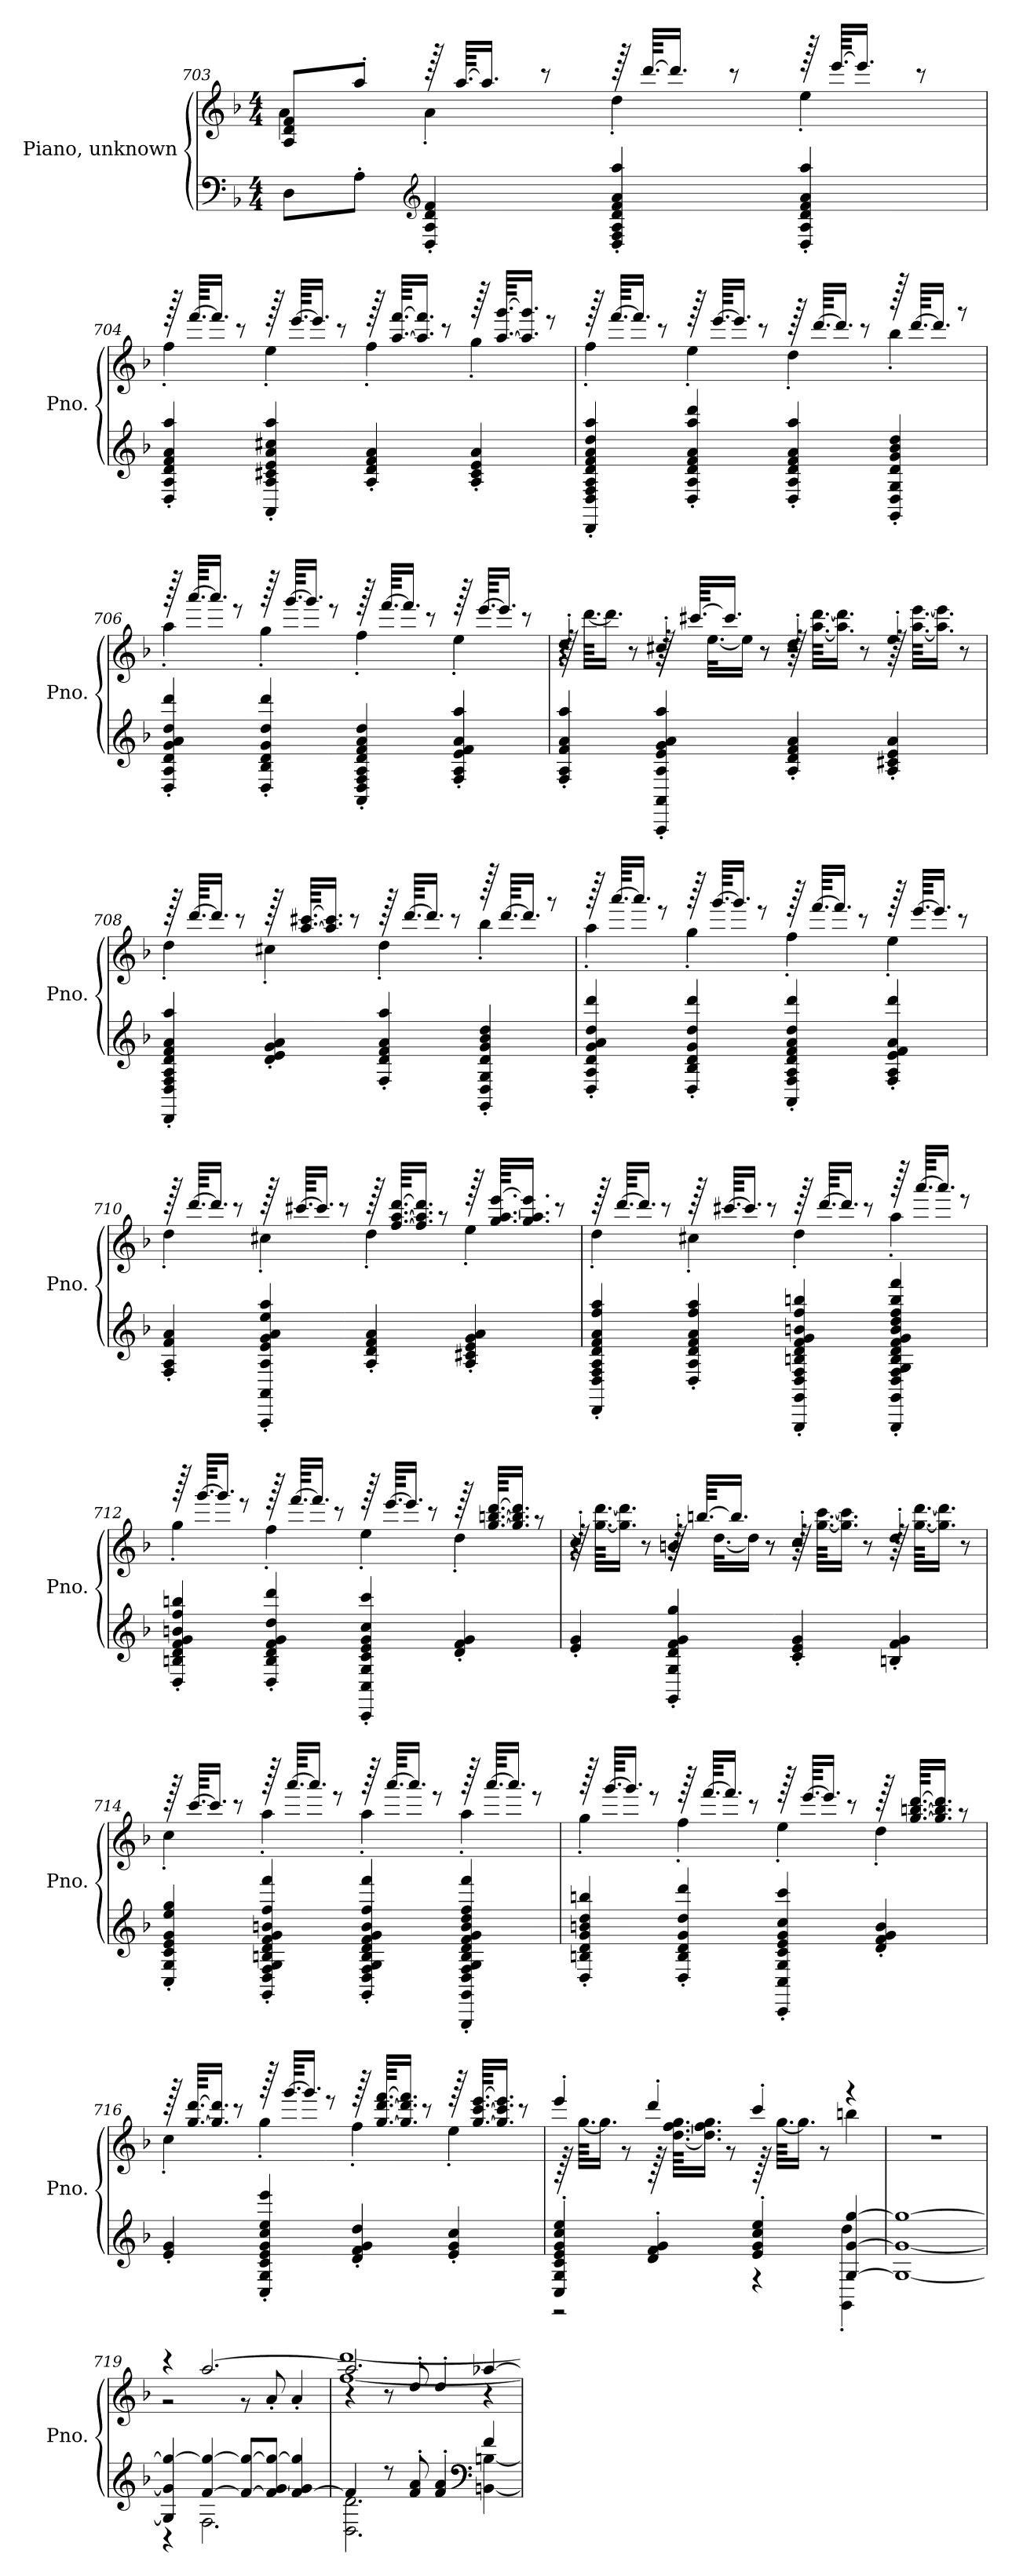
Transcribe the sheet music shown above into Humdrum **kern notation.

**kern	**kern
*part1	*part1
*staff2	*staff1
*I"Piano, unknown	*
*I'Pno.	*
!!LO:LB:g=z
*clefF4	*clefG2
*k[b-]	*k[b-]
*M4/4	*M4/4
=703	=703
*	*^
8D\L	8A/ 8d/ 8f/L	4a\
8A'\J	8aa'/J	.
*clefG2	*	*
4D/' 4A/' 4d/' 4f/'	128r	4a'\
.	[64.aa/KKLL	.
.	16.aa/JJ]	.
.	8r	.
4D/' 4F/' 4A/' 4d/' 4f/' 4a/' 4aa/'	128r	4dd'\
.	[64.ddd/KKLL	.
.	16.ddd/JJ]	.
.	8r	.
4D/' 4A/' 4d/' 4f/' 4a/' 4aa/'	128r	4ee'\
.	[64.eee/KKLL	.
.	16.eee/JJ]	.
.	8r	.
=704	=704	=704
4D/' 4A/' 4d/' 4f/' 4a/' 4aa/'	128r	4ff'\
.	[64.fff/KKLL	.
.	16.fff/JJ]	.
.	8r	.
4AA/' 4A/' 4c#X/' 4e/' 4a/' 4cc#X/' 4aa/'	128r	4ee'\
.	[64.eee/KKLL	.
.	16.eee/JJ]	.
.	8r	.
4A/' 4d/' 4f/' 4a/'	128r	4ff'\
.	[64.aa/ [64.fff/KKLL	.
.	16.aa/] 16.fff/]JJ	.
.	8r	.
4A/' 4c#/' 4e/' 4a/'	128r	4gg'\
.	[64.aa/ [64.ggg/KKLL	.
.	16.aa/] 16.ggg/]JJ	.
.	8r	.
!!LO:PB:g=z	!!
=705	=705	=705
4DD/' 4D/' 4F/' 4A/' 4d/' 4f/' 4a/' 4dd/' 4aa/'	128r	4ff'\
.	[64.fff/KKLL	.
.	16.fff/JJ]	.
.	8r	.
4D/' 4A/' 4d/' 4f/' 4a/' 4aa/' 4ddd/'	128r	4ee'\
.	[64.eee/KKLL	.
.	16.eee/JJ]	.
.	8r	.
4D/' 4A/' 4d/' 4f/' 4a/' 4aa/'	128r	4dd'\
.	[64.ddd/KKLL	.
.	16.ddd/JJ]	.
.	8r	.
4GG/' 4D/' 4G/' 4d/' 4g/' 4b-/' 4dd/'	128r	4bb-'\
.	[64.ddd/KKLL	.
.	16.ddd/JJ]	.
.	8r	.
=706	=706	=706
4D/' 4A/' 4d/' 4g/' 4a/' 4dd/' 4ddd/'	128r	4aa'\
.	[64.aaa/KKLL	.
.	16.aaa/JJ]	.
.	8r	.
4D/' 4B-/' 4d/' 4g/' 4dd/' 4ddd/'	128r	4gg'\
.	[64.ggg/KKLL	.
.	16.ggg/JJ]	.
.	8r	.
4AA/' 4D/' 4F/' 4A/' 4d/' 4f/' 4a/' 4dd/'	128r	4ff'\
.	[64.fff/KKLL	.
.	16.fff/JJ]	.
.	8r	.
4F/' 4A/' 4e/' 4f/' 4a/' 4aa/'	128r	4ee'\
.	[64.eee/KKLL	.
.	16.eee/JJ]	.
.	8r	.
!!LO:LB:g=z
=707	=707	=707
*	*	*^
4F/' 4A/' 4f/' 4a/' 4aa/'	4r	128r	4dd'/
.	.	[64.ddd\KKLL	.
.	.	16.ddd\JJ]	.
.	.	8r	.
4AAA/' 4AA/' 4A/' 4e/' 4g/' 4a/' 4aa/'	128r	64r	4cc#X'/
.	[64.ccc#X/KKLL	.	.
.	.	[32.ee\KLL	.
.	16.ccc#/JJ]	.	.
.	.	16ee\JJ]	.
.	8r	8r	.
4A/' 4d/' 4f/' 4a/'	2r	128r	4dd'/
.	.	[64.aa\ [64.ddd\KKLL	.
.	.	16.aa\] 16.ddd\]JJ	.
.	.	8r	.
4A/' 4c#X/' 4e/' 4a/'	.	128r	4ee'/
.	.	[64.aa\ [64.eee\KKLL	.
.	.	16.aa\] 16.eee\]JJ	.
.	.	8r	.
*	*	*v	*v
!!LO:LB:g=z
=708	=708	=708
4DD/' 4D/' 4F/' 4A/' 4d/' 4f/' 4a/' 4aa/'	128r	4dd'\
.	[64.ddd/KKLL	.
.	16.ddd/JJ]	.
.	8r	.
4d/' 4e/' 4g/' 4a/'	128r	4cc#X'\
.	[64.aa/ [64.ccc#X/KKLL	.
.	16.aa/] 16.ccc#/]JJ	.
.	8r	.
4F/' 4d/' 4f/' 4a/' 4aa/'	128r	4dd'\
.	[64.ddd/KKLL	.
.	16.ddd/JJ]	.
.	8r	.
4GG/' 4D/' 4G/' 4d/' 4g/' 4b-/' 4dd/'	128r	4bb-'\
.	[64.ddd/KKLL	.
.	16.ddd/JJ]	.
.	8r	.
=709	=709	=709
4D/' 4A/' 4d/' 4g/' 4a/' 4dd/' 4ddd/'	128r	4aa'\
.	[64.aaa/KKLL	.
.	16.aaa/JJ]	.
.	8r	.
4D/' 4B-/' 4d/' 4g/' 4dd/' 4ddd/'	128r	4gg'\
.	[64.ggg/KKLL	.
.	16.ggg/JJ]	.
.	8r	.
4AA/' 4F/' 4A/' 4d/' 4f/' 4a/' 4dd/' 4ddd/'	128r	4ff'\
.	[64.fff/KKLL	.
.	16.fff/JJ]	.
.	8r	.
4F/' 4A/' 4e/' 4f/' 4a/' 4ddd/'	128r	4ee'\
.	[64.eee/KKLL	.
.	16.eee/JJ]	.
.	8r	.
!!LO:LB:g=z	!!
=710	=710	=710
4F/' 4A/' 4f/' 4a/'	128r	4dd'\
.	[64.ddd/KKLL	.
.	16.ddd/JJ]	.
.	8r	.
4AAA/' 4AA/' 4A/' 4e/' 4g/' 4a/' 4ee/' 4aa/'	128r	4cc#X'\
.	[64.ccc#X/KKLL	.
.	16.ccc#/JJ]	.
.	8r	.
4A/' 4d/' 4f/' 4a/'	128r	4dd'\
.	[64.ff/ [64.aa/ [64.ddd/KKLL	.
.	16.ff/] 16.aa/] 16.ddd/]JJ	.
.	8r	.
4A/' 4c#X/' 4e/' 4g/' 4a/'	128r	4ee'\
.	[64.gg/ [64.aa/ [64.eee/KKLL	.
.	16.gg/] 16.aa/] 16.eee/]JJ	.
.	8r	.
!!LO:LB:g=z	!!
=711	=711	=711
4DD/' 4D/' 4F/' 4A/' 4d/' 4f/' 4a/' 4ff/' 4aa/'	128r	4dd'\
.	[64.ddd/KKLL	.
.	16.ddd/JJ]	.
.	8r	.
4D/' 4A/' 4d/' 4f/' 4a/' 4ff/' 4aa/'	128r	4cc#X'\
.	[64.ccc#X/KKLL	.
.	16.ccc#/JJ]	.
.	8r	.
4GGG/' 4GG/' 4D/' 4F/' 4Bn/' 4d/' 4f/' 4g/' 4bn/' 4ff/' 4bbn/'	128r	4dd'\
.	[64.ddd/KKLL	.
.	16.ddd/JJ]	.
.	8r	.
4GGG/' 4GG/' 4D/' 4F/' 4G/' 4B/' 4d/' 4f/' 4g/' 4b/' 4dd/' 4ff/' 4bb/' 4fff/'	128r	4aa'\
.	[64.aaa/KKLL	.
.	16.aaa/JJ]	.
.	8r	.
=712	=712	=712
4D/' 4Bn/' 4d/' 4f/' 4g/' 4bn/' 4ff/' 4bbn/'	128r	4gg'\
.	[64.ggg/KKLL	.
.	16.ggg/JJ]	.
.	8r	.
4D/' 4B/' 4d/' 4f/' 4g/' 4dd/' 4ddd/'	128r	4ff'\
.	[64.fff/KKLL	.
.	16.fff/JJ]	.
.	8r	.
4CC/' 4C/' 4G/' 4c/' 4e/' 4g/' 4cc/' 4ccc/'	128r	4ee'\
.	[64.eee/KKLL	.
.	16.eee/JJ]	.
.	8r	.
4d/' 4f/' 4g/'	128r	4dd'\
.	[64.gg/ [64.bbn/ [64.ddd/KKLL	.
.	16.gg/] 16.bb/] 16.ddd/]JJ	.
.	8r	.
!!LO:LB:g=z
=713	=713	=713
*	*	*^
4e/' 4g/'	4r	128r	4cc'/
.	.	[64.gg\ [64.ddd\KKLL	.
.	.	16.gg\] 16.ddd\]JJ	.
.	.	8r	.
4GG/' 4G/' 4d/' 4f/' 4g/' 4gg/'	128r	64r	4bn'/
.	[64.bbn/KKLL	.	.
.	.	[32.dd\KLL	.
.	16.bb/JJ]	.	.
.	.	16dd\JJ]	.
.	8r	8r	.
4c/' 4e/' 4g/'	2r	128r	4cc'/
.	.	[64.gg\ [64.ccc\KKLL	.
.	.	16.gg\] 16.ccc\]JJ	.
.	.	8r	.
4Bn/' 4f/' 4g/'	.	128r	4dd'/
.	.	[64.gg\ [64.ddd\KKLL	.
.	.	16.gg\] 16.ddd\]JJ	.
.	.	8r	.
*	*	*v	*v
!!LO:PB:g=z
=714	=714	=714
4C/' 4G/' 4c/' 4e/' 4g/' 4ee/' 4gg/'	128r	4cc'\
.	[64.ccc/KKLL	.
.	16.ccc/JJ]	.
.	8r	.
4GG/' 4D/' 4F/' 4G/' 4Bn/' 4d/' 4f/' 4g/' 4bn/' 4ff/' 4fff/'	128r	4aa'\
.	[64.aaa/KKLL	.
.	16.aaa/JJ]	.
.	8r	.
4GG/' 4D/' 4F/' 4G/' 4B/' 4d/' 4f/' 4g/' 4b/' 4ff/' 4fff/'	128r	4aa'\
.	[64.aaa/KKLL	.
.	16.aaa/JJ]	.
.	8r	.
4GGG/' 4GG/' 4D/' 4F/' 4G/' 4B/' 4d/' 4f/' 4g/' 4b/' 4dd/' 4ff/' 4fff/'	128r	4aa'\
.	[64.aaa/KKLL	.
.	16.aaa/JJ]	.
.	8r	.
=715	=715	=715
4D/' 4Bn/' 4d/' 4g/' 4bn/' 4dd/' 4bbn/'	128r	4gg'\
.	[64.ggg/KKLL	.
.	16.ggg/JJ]	.
.	8r	.
4D/' 4B/' 4d/' 4g/' 4dd/' 4ddd/'	128r	4ff'\
.	[64.fff/KKLL	.
.	16.fff/JJ]	.
.	8r	.
4CC/' 4C/' 4G/' 4c/' 4e/' 4g/' 4cc/' 4ccc/'	128r	4ee'\
.	[64.eee/KKLL	.
.	16.eee/JJ]	.
.	8r	.
4d/' 4f/' 4g/' 4b/'	128r	4dd'\
.	[64.gg/ [64.bbn/ [64.ddd/KKLL	.
.	16.gg/] 16.bb/] 16.ddd/]JJ	.
.	8r	.
!!LO:LB:g=z	!!
=716	=716	=716
4e/' 4g/'	128r	4cc'\
.	[64.gg/ [64.ddd/KKLL	.
.	16.gg/] 16.ddd/]JJ	.
.	8r	.
4C/' 4G/' 4c/' 4e/' 4g/' 4cc/' 4ee/' 4eee/'	128r	4gg'\
.	[64.ggg/KKLL	.
.	16.ggg/JJ]	.
.	8r	.
4d/' 4f/' 4g/' 4dd/'	128r	4ff'\
.	[64.gg/ [64.ddd/ [64.fff/KKLL	.
.	16.gg/] 16.ddd/] 16.fff/]JJ	.
.	8r	.
4e/' 4g/' 4cc/'	128r	4ee'\
.	[64.gg/ [64.ccc/ [64.eee/KKLL	.
.	16.gg/] 16.ccc/] 16.eee/]JJ	.
.	8r	.
=717	=717	=717
*^	*	*
4C/' 4G/' 4c/' 4e/' 4g/' 4cc/' 4ee/'	2r	4eee'/	128r
.	.	.	[64.gg\KKLL
.	.	.	16.gg\JJ]
.	.	.	8r
4d/' 4f/' 4g/'	.	4ddd'/	128r
.	.	.	[64.dd\ [64.ff\ [64.gg\KKLL
.	.	.	16.dd\] 16.ff\] 16.gg\]JJ
.	.	.	8r
4e/' 4g/' 4cc/' 4ee/'	4r	4ccc'/	128r
.	.	.	[64.gg\KKLL
.	.	.	16.gg\JJ]
.	.	.	8r
[4G/ [4g/ [4gg/	4GG\' 4dd\'	4r	4bbn\
*v	*v	*	*
*	*v	*v
=718	=718
1G_ 1g_ 1gg_	1r
!!LO:LB:g=z
=719	=719
*^	*^
4G/] 4g/] 4gg/_	4r	4r	2r
[4f/ 4gg/_	2.F\	[2.aa/	.
8f/_ 8gg/_L	.	.	8r
8f/_ 8g/ 8gg/_J	.	.	8a'/
4f/_ 4g/ 4gg/]	.	.	4a'/
=720	=720	=720	=720
*	*	*	*^
4f/]	2.D\ 2.d\	2.aa/]	[1ff [1ddd	4r
8r	.	.	.	8r
8f/' 8a/'	.	.	.	8dd'/
4f/' 4a/'	.	.	.	4dd'/
*clefF4	*	*	*	*
4f/	[4BBn\ [4Bn\	[4aa-X/	.	4r
*v	*v	*	*	*
*	*v	*v	*v
=	=
*-	*-
